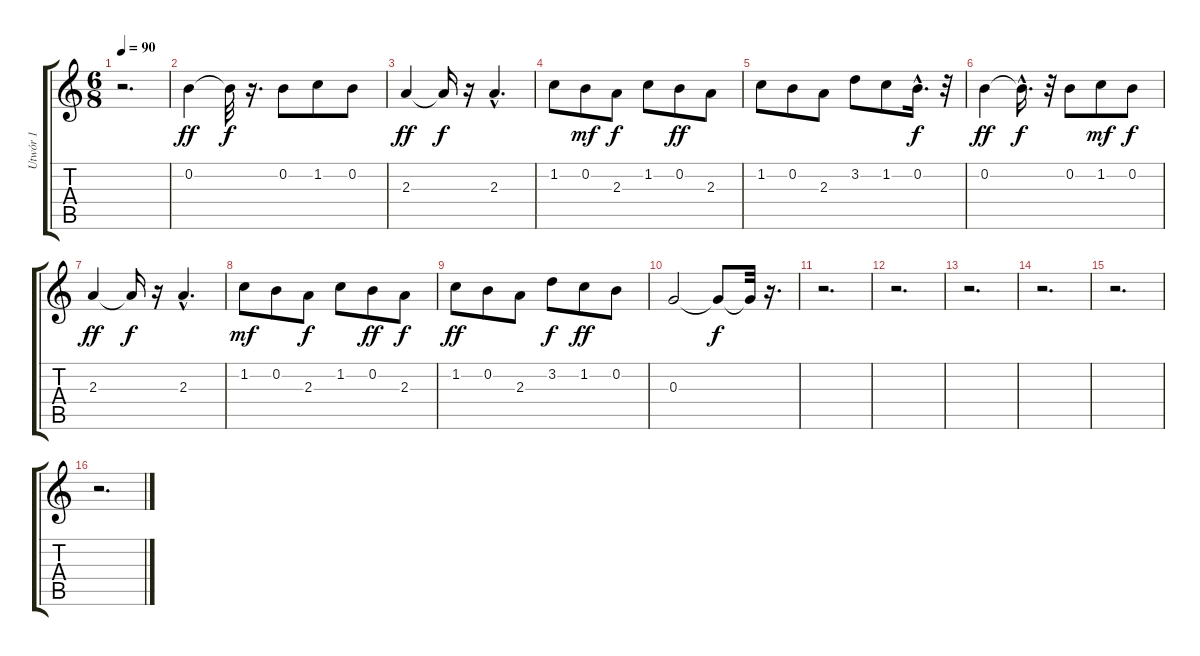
\track ("Utwór 1" "Utwór 1") {instrument overdrivenguitar}
\staff {score tabs}
\tuning (E4 B3 G3 D3 A2 E2) {hide}
\ts (6 8)
\tempo 90
\clef g2
\ks c
r.2{d dy ff instrument overdrivenguitar} |
0.2.4 0.2{t}.32{dy f} r.16{d} 0.2.8 1.2.8 0.2.8 |
2.3.4{dy ff} 2.3{t}.16{dy f} r.16 2.3{hac}.4{d} |
1.2.8 0.2.8{dy mf} 2.3.8{dy f} 1.2.8 0.2.8{dy ff} 2.3.8 |
1.2.8 0.2.8 2.3.8 3.2.8 1.2.8 0.2{hac}.16{d dy f} r.32 |
0.2.4{dy ff} 0.2{hac t}.16{d dy f} r.32 0.2.8 1.2.8{dy mf} 0.2.8{dy f} |
2.3.4{dy ff} 2.3{t}.16{dy f} r.16 2.3{hac}.4{d} |
1.2.8{dy mf} 0.2.8 2.3.8{dy f} 1.2.8 0.2.8{dy ff} 2.3.8{dy f} |
1.2.8{dy ff} 0.2.8 2.3.8 3.2.8{dy f} 1.2.8{dy ff} 0.2.8 |
0.3.2 0.3{t}.8{dy f} 0.3{t}.32 r.16{d} |
r.2{d} |
r.2{d} |
r.2{d} |
r.2{d} |
r.2{d} |
r.2{d}
